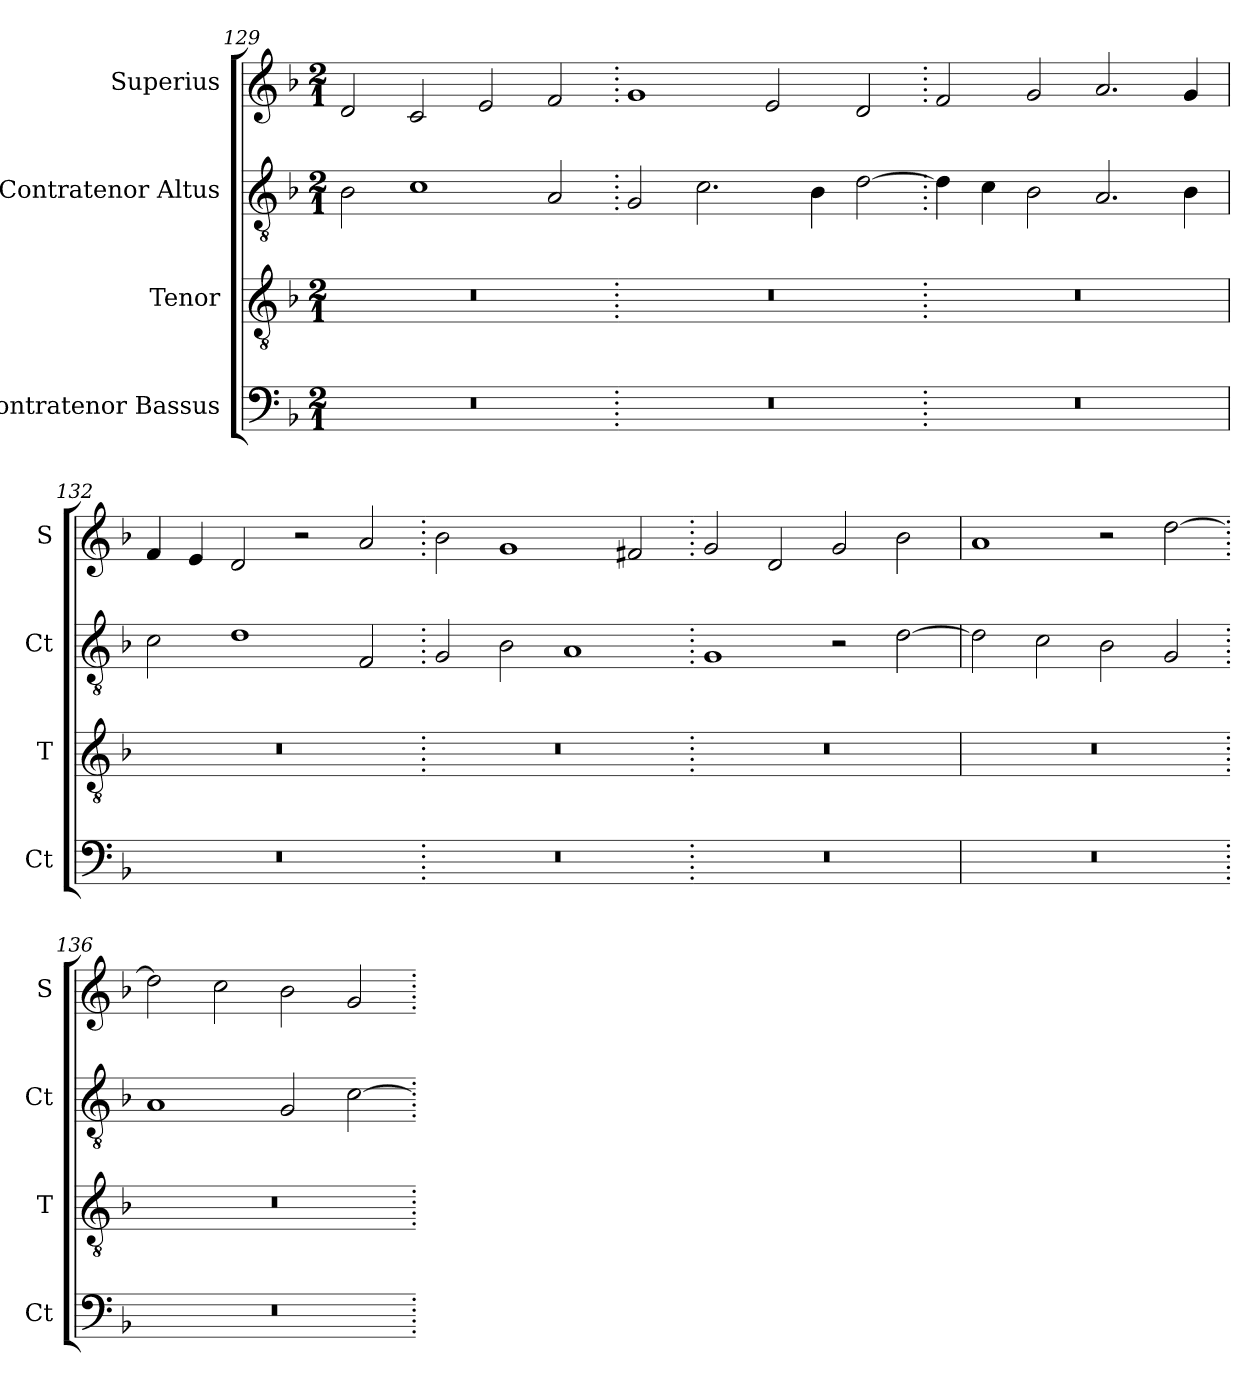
**kern	**kern	**kern	**kern
*part4	*part3	*part2	*part1
*staff4	*staff3	*staff2	*staff1
*I"Contratenor Bassus	*I"Tenor	*I"Contratenor Altus	*I"Superius
*I'Ct	*I'T	*I'Ct	*I'S
*clefF4	*clefGv2	*clefGv2	*clefG2
*k[b-]	*k[b-]	*k[b-]	*k[b-]
*M2/1	*M2/1	*M2/1	*M2/1
=129	=129	=129	=129
0r	0r	2B-\	2d/
.	.	1c	2c/
.	.	.	2e/
.	.	2A/	2f/
=130.	=130.	=130.	=130.
0r	0r	2G/	1g
.	.	2.c\	.
.	.	.	2e/
.	.	4B-\	.
.	.	[2d\	2d/
=131.	=131.	=131.	=131.
0r	0r	4d\]	2f/
.	.	4c\	.
.	.	2B-\	2g/
.	.	2.A/	2.a/
.	.	4B-\	4g/
=132	=132	=132	=132
0r	0r	2c\	4f/
.	.	.	4e/
.	.	1d	2d/
.	.	.	2r
.	.	2F/	2a/
=133.	=133.	=133.	=133.
0r	0r	2G/	2b-\
.	.	2B-\	1g
.	.	1A	.
.	.	.	2f#X/
=134.	=134.	=134.	=134.
0r	0r	1G	2g/
.	.	.	2d/
.	.	2r	2g/
.	.	[2d\	2b-\
=135	=135	=135	=135
0r	0r	2d\]	1a
.	.	2c\	.
.	.	2B-\	2r
.	.	2G/	[2dd\
=136.	=136.	=136.	=136.
0r	0r	1A	2dd\]
.	.	.	2cc\
.	.	2G/	2b-\
.	.	[2c\	2g/
=.	=.	=.	=.
*-	*-	*-	*-
